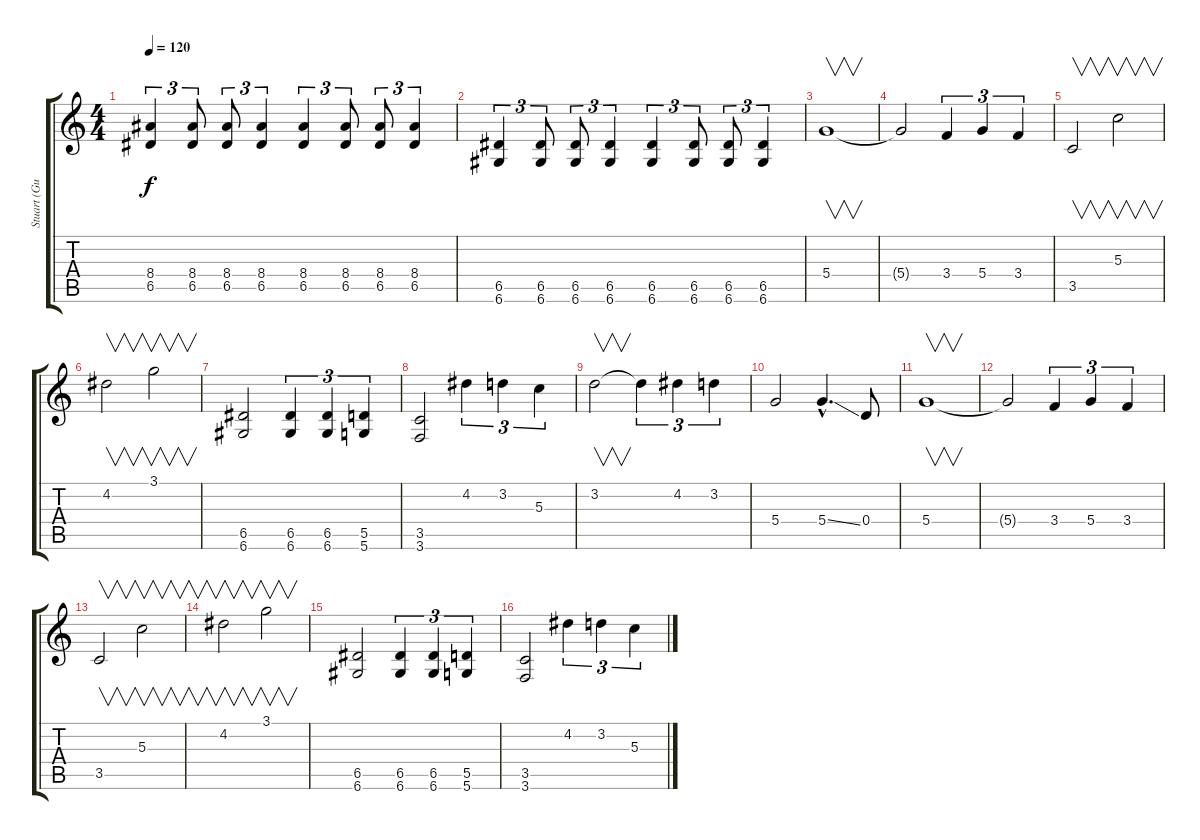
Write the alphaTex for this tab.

\track ("Stuart (Guitar)" "Stuart (Gu") {instrument overdrivenguitar}
\staff {score tabs}
\tuning (E4 B3 G3 D3 A2 D2) {hide}
\ts (4 4)
\tempo 120
\clef g2
\ks c
(8.4 6.5).4{tu (3 2) dy f} (8.4 6.5).8{tu (3 2)} (8.4 6.5).8{tu (3 2)} (8.4 6.5).4{tu (3 2)} (8.4 6.5).4{tu (3 2)} (8.4 6.5).8{tu (3 2)} (8.4 6.5).8{tu (3 2)} (8.4 6.5).4{tu (3 2)} |
(6.5 6.6).4{tu (3 2)} (6.5 6.6).8{tu (3 2)} (6.5 6.6).8{tu (3 2)} (6.5 6.6).4{tu (3 2)} (6.5 6.6).4{tu (3 2)} (6.5 6.6).8{tu (3 2)} (6.5 6.6).8{tu (3 2)} (6.5 6.6).4{tu (3 2)} |
5.4.1{v} |
5.4{t}.2 3.4.4{tu (3 2)} 5.4.4{tu (3 2)} 3.4.4{tu (3 2)} |
3.5.2{v} 5.3.2{v} |
4.2.2{v} 3.1.2{v} |
(6.5 6.6).2 (6.5 6.6).4{tu (3 2)} (6.5 6.6).4{tu (3 2)} (5.5 5.6).4{tu (3 2)} |
(3.5 3.6).2 4.2.4{tu (3 2)} 3.2.4{tu (3 2)} 5.3.4{tu (3 2)} |
3.2.2{v} 3.2{t}.4{tu (3 2)} 4.2.4{tu (3 2)} 3.2.4{tu (3 2)} |
5.4.2 5.4{ss hac}.4{d} 0.4.8 |
5.4.1{v} |
5.4{t}.2 3.4.4{tu (3 2)} 5.4.4{tu (3 2)} 3.4.4{tu (3 2)} |
3.5.2{v} 5.3.2{v} |
4.2.2{v} 3.1.2{v} |
(6.5 6.6).2 (6.5 6.6).4{tu (3 2)} (6.5 6.6).4{tu (3 2)} (5.5 5.6).4{tu (3 2)} |
(3.5 3.6).2 4.2.4{tu (3 2)} 3.2.4{tu (3 2)} 5.3.4{tu (3 2)}
